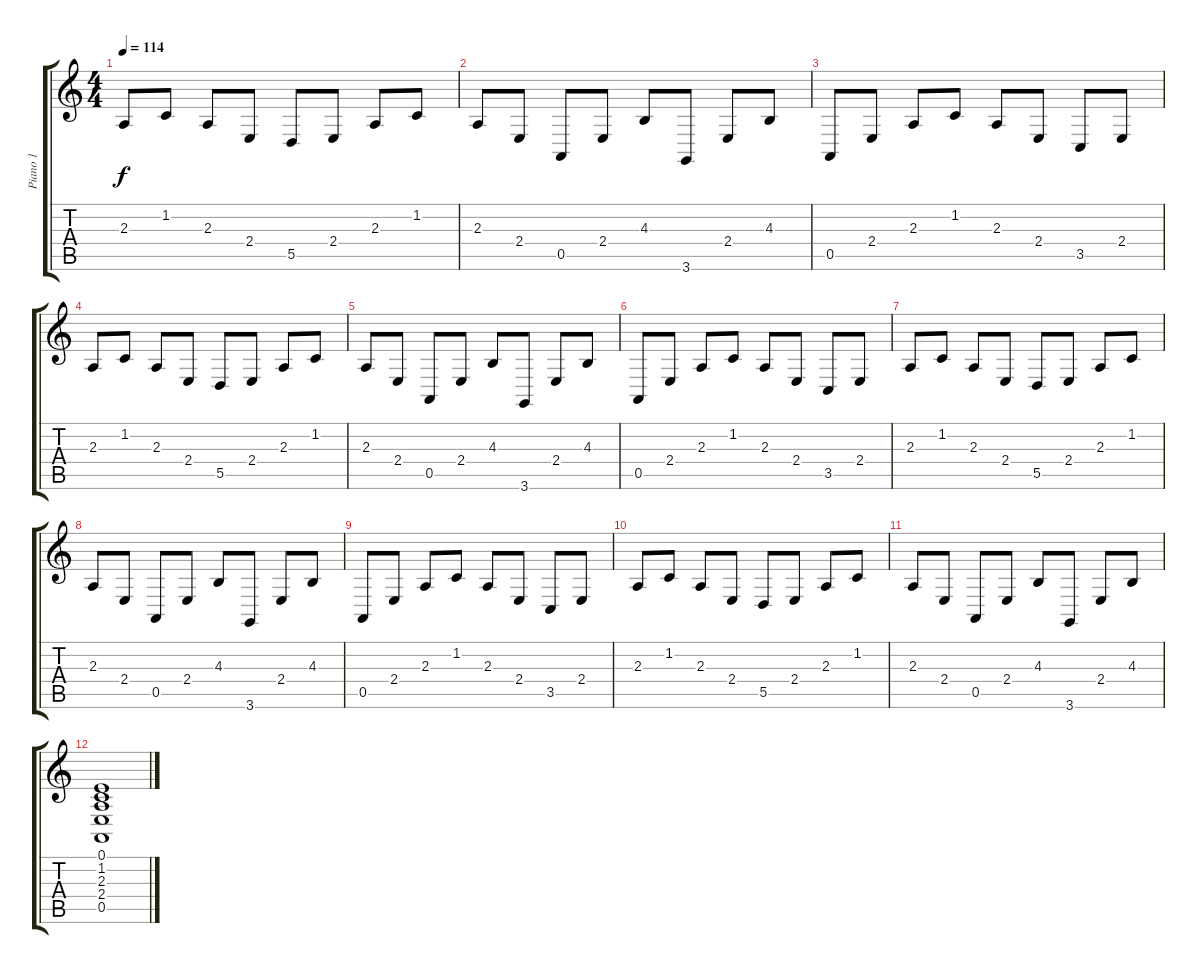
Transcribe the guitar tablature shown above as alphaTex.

\track ("Piano 1" "Piano 1") {instrument acousticgrandpiano}
\staff {score tabs}
\tuning (E4 B3 G3 D3 A2 E2) {hide}
\ts (4 4)
\tempo 114
\clef g2
\ks c
2.3.8{dy f} 1.2.8 2.3.8 2.4.8 5.5.8 2.4.8 2.3.8 1.2.8 |
2.3.8 2.4.8 0.5.8 2.4.8 4.3.8 3.6.8 2.4.8 4.3.8 |
0.5.8 2.4.8 2.3.8 1.2.8 2.3.8 2.4.8 3.5.8 2.4.8 |
2.3.8 1.2.8 2.3.8 2.4.8 5.5.8 2.4.8 2.3.8 1.2.8 |
2.3.8 2.4.8 0.5.8 2.4.8 4.3.8 3.6.8 2.4.8 4.3.8 |
0.5.8 2.4.8 2.3.8 1.2.8 2.3.8 2.4.8 3.5.8 2.4.8 |
2.3.8 1.2.8 2.3.8 2.4.8 5.5.8 2.4.8 2.3.8 1.2.8 |
2.3.8 2.4.8 0.5.8 2.4.8 4.3.8 3.6.8 2.4.8 4.3.8 |
0.5.8 2.4.8 2.3.8 1.2.8 2.3.8 2.4.8 3.5.8 2.4.8 |
2.3.8 1.2.8 2.3.8 2.4.8 5.5.8 2.4.8 2.3.8 1.2.8 |
2.3.8 2.4.8 0.5.8 2.4.8 4.3.8 3.6.8 2.4.8 4.3.8 |
(0.1 1.2 2.3 2.4 0.5).1
